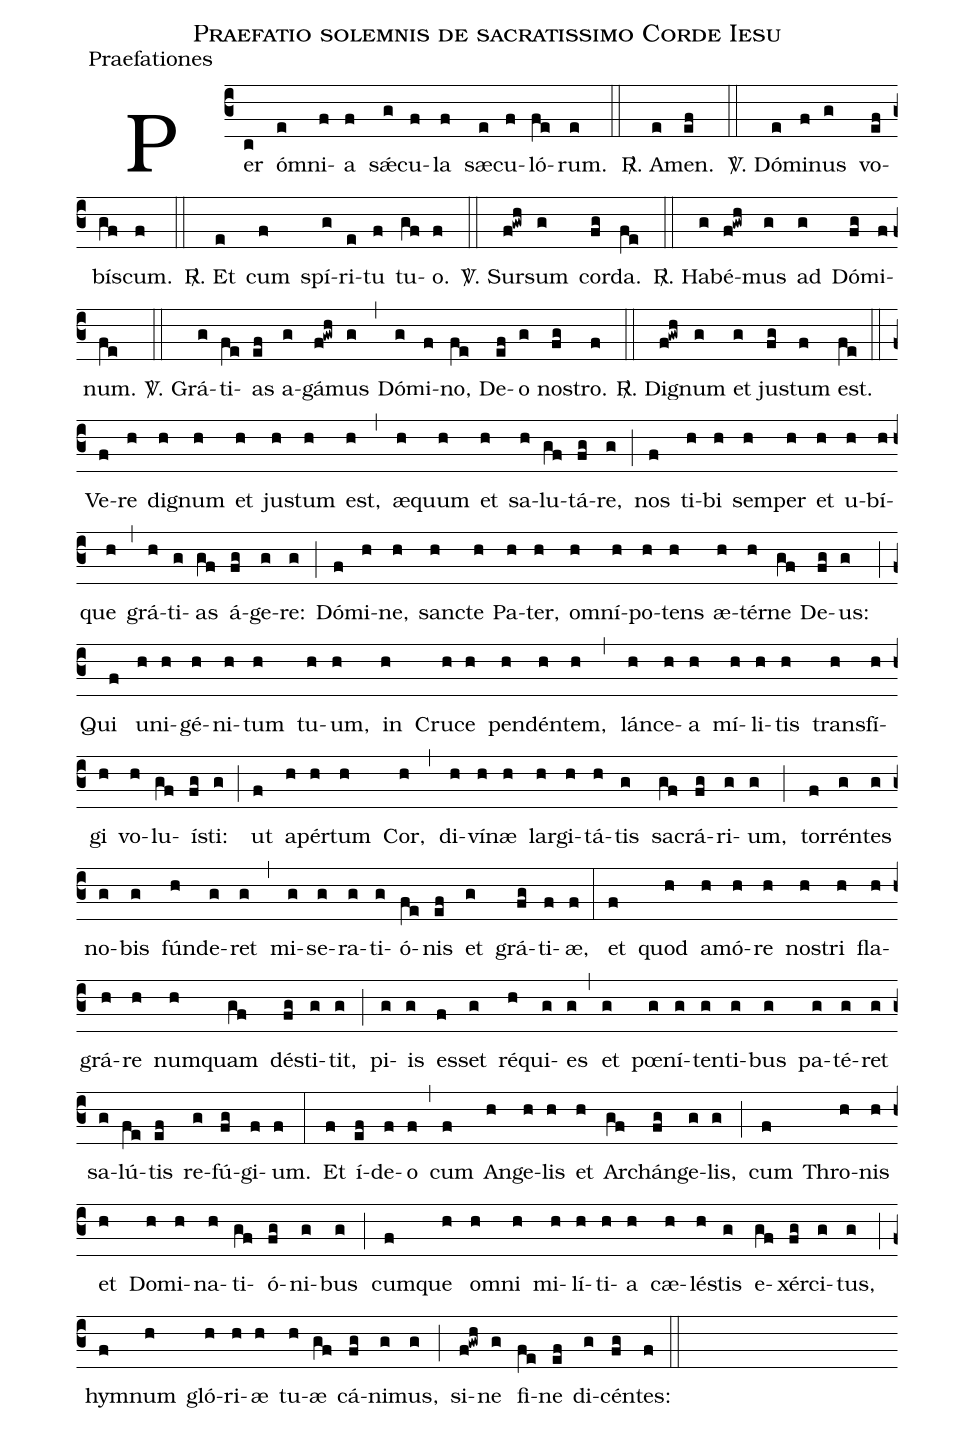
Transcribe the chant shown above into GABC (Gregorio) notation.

name:Praefatio solemnis de sacratissimo Corde Iesu;
office-part:Praefationes;
%%
(c3)Per(c) óm(e)ni(f)a(f) sǽ(g)cu(f)la(f) sæ(e)cu(f)ló(fe)rum.(e) (::)

<sp>R/</sp>. A(e)men.(ef) (::)

<sp>V/</sp>. Dó(e)mi(f)nus(g) vo(ef)bís(gf)cum.(f) (::)

<sp>R/</sp>. Et(e) cum(f) spí(g)ri(e)tu(f) tu(gf)o.(f) (::)

<sp>V/</sp>. Sur(f!gwh)sum(g) cor(fg)da.(fe) (::)

<sp>R/</sp>. Ha(g)bé(f!gwh)mus(g) ad(g) Dó(fg)mi(f)num.(fe) (::)

<sp>V/</sp>. Grá(g)ti(fe)as(ef) a(g)gá(f!gwh)mus(g) (,) Dó(g)mi(f)no,(fe) De(ef)o(g) no(fg)stro.(f) (::)

<sp>R/</sp>. Di(f!gwh)gnum(g) et(g) ju(fg)stum(f) est.(fe) (::)
Ve(f)re(h) di(h)gnum(h) et(h) ju(h)stum(h) est,(h) (,) æ(h)quum(h) et(h) sa(h)lu(gf)tá(fg)re,(g) (;)
nos(f) ti(h)bi(h) sem(h)per(h) et(h) u(h)bí(h)que(h) (,) grá(h)ti(g)as(gf) á(fg)ge(g)re:(g) (;)
Dó(f)mi(h)ne,(h) san(h)cte(h) Pa(h)ter,(h) om(h)ní(h)po(h)tens(h) æ(h)tér(h)ne(gf) De(fg)us:(g) (;)
Qui(f) u(h)ni(h)gé(h)ni(h)tum(h) tu(h)um,(h) in(h) Cru(h)ce(h) pen(h)dén(h)tem,(h) (,)
lán(h)ce(h)a(h) mí(h)li(h)tis(h) tran(h)sfí(h)gi(h) vo(h)lu(gf)í(fg)sti:(g) (;)
ut(f) a(h)pér(h)tum(h) Cor,(h) (,) di(h)ví(h)næ(h) lar(h)gi(h)tá(h)tis(g) sa(gf)crá(fg)ri(g)um,(g) (;)
tor(f)rén(g)tes(g) no(g)bis(g) fún(h)de(g)ret(g) (,) mi(g)se(g)ra(g)ti(g)ó(fe)nis(ef) et(g) grá(fg)ti(f)æ,(f) (:)
et(f) quod(h) a(h)mó(h)re(h) no(h)stri(h) fla(h)grá(h)re(h) num(h)quam(gf) dé(fg)sti(g)tit,(g) (;)
pi(g)is(g) es(f)set(g) ré(h)qui(g)es(g) (,) et(g) pœ(g)ní(g)ten(g)ti(g)bus(g) pa(g)té(g)ret(g) sa(g)lú(fe)tis(ef) re(g)fú(fg)gi(f)um.(f) (:)
Et(f) í(ef)de(f)o(f) (,) cum(f) An(h)ge(h)lis(h) et(h) Ar(gf)chán(fg)ge(g)lis,(g) (;)
cum(f) Thro(h)nis(h) et(h) Do(h)mi(h)na(h)ti(gf)ó(fg)ni(g)bus(g) (;)
cum(f)que(h) om(h)ni(h) mi(h)lí(h)ti(h)a(h) cæ(h)lé(h)stis(g) e(gf)xér(fg)ci(g)tus,(g) (;)
hym(f)num(h) gló(h)ri(h)æ(h) tu(h)æ(gf) cá(fg)ni(g)mus,(g) (;) si(f!gwh)ne(g) fi(fe)ne(ef) di(g)cén(fg)tes:(f) (::)
